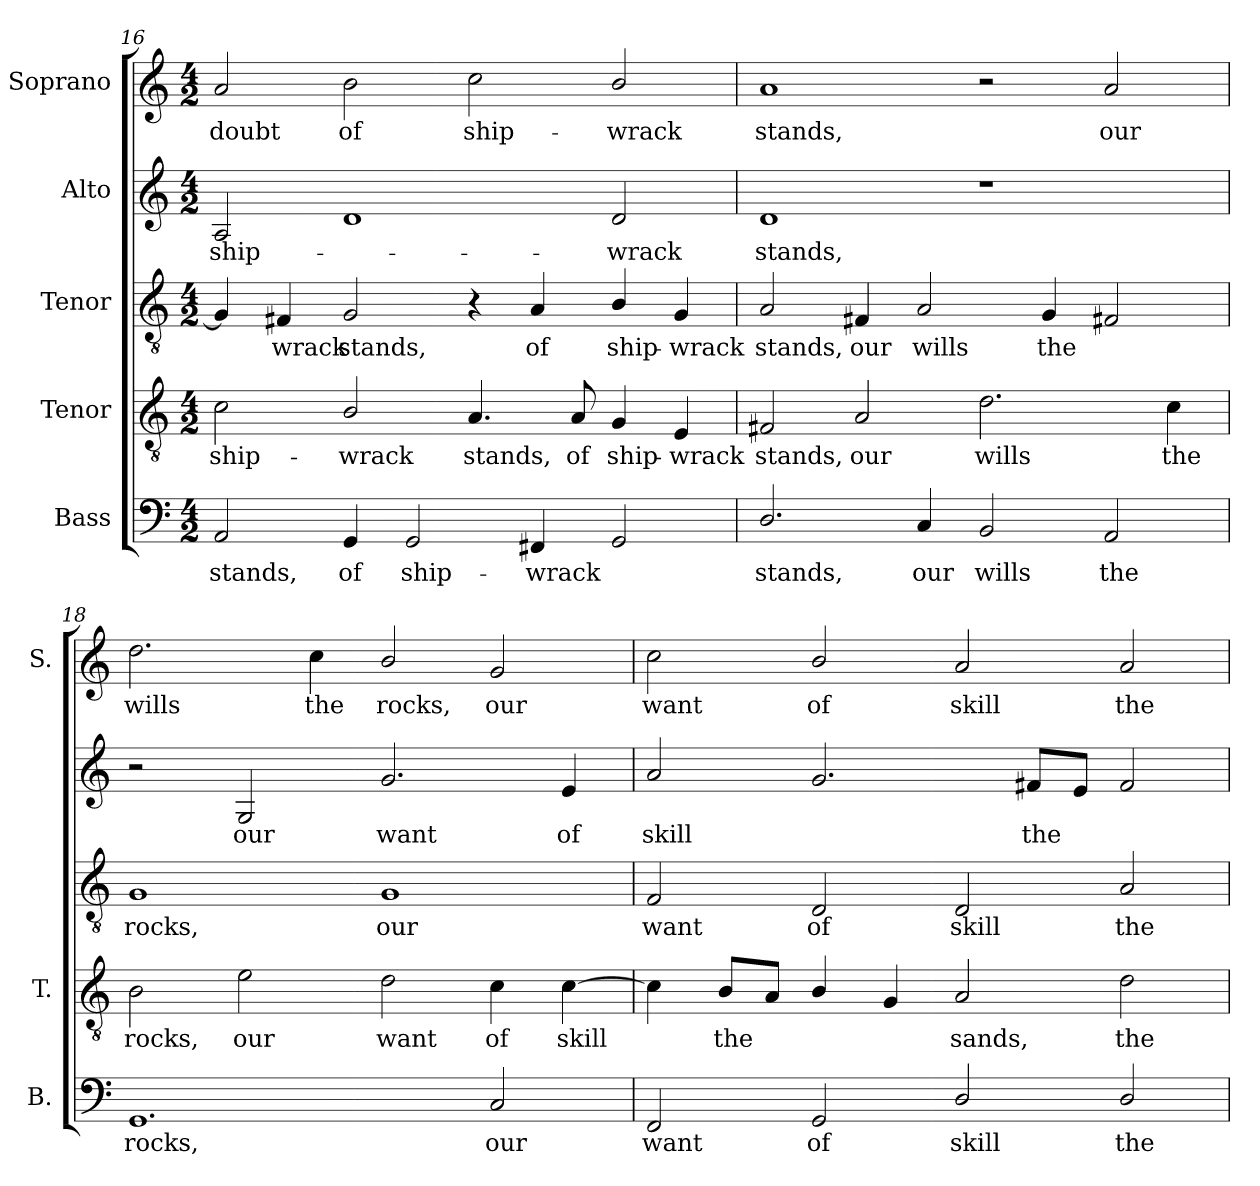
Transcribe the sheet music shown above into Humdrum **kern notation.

**kern	**text	**kern	**text	**kern	**text	**kern	**text	**kern	**text
*part5	*part5	*part4	*part4	*part3	*part3	*part2	*part2	*part1	*part1
*staff5	*staff5	*staff4	*staff4	*staff3	*staff3	*staff2	*staff2	*staff1	*staff1
*I"Bass	*	*I"Tenor	*	*I"Tenor	*	*I"Alto	*	*I"Soprano	*
*I'B.	*	*I'T.	*	*	*	*	*	*I'S.	*
!!LO:LB:g=z
*clefF4	*	*clefGv2	*	*clefGv2	*	*clefG2	*	*clefG2	*
*	*	*ITrd7c12	*	*ITrd7c12	*	*	*	*	*
*k[]	*	*k[]	*	*k[]	*	*k[]	*	*k[]	*
*C:	*	*C:	*	*C:	*	*C:	*	*C:	*
*M4/2	*	*M4/2	*	*M4/2	*	*M4/2	*	*M4/2	*
=16	=16	=16	=16	=16	=16	=16	=16	=16	=16
!	!LO:LY:b:color=#000000	!	!	!	!	!	!	!	!
!	!	!	!LO:LY:b:color=#000000	!	!	!	!	!	!
!	!	!	!	!	!	!	!LO:LY:b:color=#000000	!	!
!	!	!	!	!	!	!	!	!	!LO:LY:b:color=#000000
2AAi/	stands,	2Ci\	ship-	4GGi/]	.	2Ai/	ship-	2ai/	doubt
!	!	!	!	!	!LO:LY:b:color=#000000	!	!	!	!
.	.	.	.	4FF#Xi/	-wrack	.	.	.	.
!	!LO:LY:b:color=#000000	!	!	!	!	!	!	!	!
!	!	!	!LO:LY:b:color=#000000	!	!	!	!	!	!
!	!	!	!	!	!LO:LY:b:color=#000000	!	!	!	!
!	!	!	!	!	!	!	!	!	!LO:LY:b:color=#000000
4GGi/	of	2BBi/	-wrack	2GGi/	stands,	1di	.	2bi\	of
!	!LO:LY:b:color=#000000	!	!	!	!	!	!	!	!
2GGi/	ship-	.	.	.	.	.	.	.	.
!	!	!	!LO:LY:b:color=#000000	!	!	!	!	!	!
!	!	!	!	!	!	!	!	!	!LO:LY:b:color=#000000
.	.	4.AAi/	stands,	4r	.	.	.	2cci\	ship-
!	!LO:LY:b:color=#000000	!	!	!	!	!	!	!	!
!	!	!	!	!	!LO:LY:b:color=#000000	!	!	!	!
4FF#Xi/	-wrack	.	.	4AAi/	of	.	.	.	.
!	!	!	!LO:LY:b:color=#000000	!	!	!	!	!	!
.	.	8AAi/	of	.	.	.	.	.	.
!	!	!	!LO:LY:b:color=#000000	!	!	!	!	!	!
!	!	!	!	!	!LO:LY:b:color=#000000	!	!	!	!
!	!	!	!	!	!	!	!LO:LY:b:color=#000000	!	!
!	!	!	!	!	!	!	!	!	!LO:LY:b:color=#000000
2GGi/	.	4GGi/	ship-	4BBi/	ship-	2di/	-wrack	2bi/	-wrack
!	!	!	!LO:LY:b:color=#000000	!	!	!	!	!	!
!	!	!	!	!	!LO:LY:b:color=#000000	!	!	!	!
.	.	4EEi/	-wrack	4GGi/	-wrack	.	.	.	.
=17	=17	=17	=17	=17	=17	=17	=17	=17	=17
!	!LO:LY:b:color=#000000	!	!	!	!	!	!	!	!
!	!	!	!LO:LY:b:color=#000000	!	!	!	!	!	!
!	!	!	!	!	!LO:LY:b:color=#000000	!	!	!	!
!	!	!	!	!	!	!	!LO:LY:b:color=#000000	!	!
!	!	!	!	!	!	!	!	!	!LO:LY:b:color=#000000
2.Di/	stands,	2FF#Xi/	stands,	2AAi/	stands,	1di	stands,	1ai	stands,
!	!	!	!LO:LY:b:color=#000000	!	!	!	!	!	!
!	!	!	!	!	!LO:LY:b:color=#000000	!	!	!	!
.	.	2AAi/	our	4FF#Xi/	our	.	.	.	.
!	!LO:LY:b:color=#000000	!	!	!	!	!	!	!	!
!	!	!	!	!	!LO:LY:b:color=#000000	!	!	!	!
4Ci/	our	.	.	2AAi/	wills	.	.	.	.
!	!LO:LY:b:color=#000000	!	!	!	!	!	!	!	!
!	!	!	!LO:LY:b:color=#000000	!	!	!	!	!	!
2BBi/	wills	2.Di\	wills	.	.	1r	.	2r	.
!	!	!	!	!	!LO:LY:b:color=#000000	!	!	!	!
.	.	.	.	4GGi/	the	.	.	.	.
!	!LO:LY:b:color=#000000	!	!	!	!	!	!	!	!
!	!	!	!	!	!	!	!	!	!LO:LY:b:color=#000000
2AAi/	the	.	.	2FF#Xi/	.	.	.	2ai/	our
!	!	!	!LO:LY:b:color=#000000	!	!	!	!	!	!
.	.	4Ci\	the	.	.	.	.	.	.
=18	=18	=18	=18	=18	=18	=18	=18	=18	=18
!	!LO:LY:b:color=#000000	!	!	!	!	!	!	!	!
!	!	!	!LO:LY:b:color=#000000	!	!	!	!	!	!
!	!	!	!	!	!LO:LY:b:color=#000000	!	!	!	!
!	!	!	!	!	!	!	!	!	!LO:LY:b:color=#000000
1.GGi	rocks,	2BBi\	rocks,	1GGi	rocks,	2r	.	2.ddi\	wills
!	!	!	!LO:LY:b:color=#000000	!	!	!	!	!	!
!	!	!	!	!	!	!	!LO:LY:b:color=#000000	!	!
.	.	2Ei\	our	.	.	2Gi/	our	.	.
!	!	!	!	!	!	!	!	!	!LO:LY:b:color=#000000
.	.	.	.	.	.	.	.	4cci\	the
!	!	!	!LO:LY:b:color=#000000	!	!	!	!	!	!
!	!	!	!	!	!LO:LY:b:color=#000000	!	!	!	!
!	!	!	!	!	!	!	!LO:LY:b:color=#000000	!	!
!	!	!	!	!	!	!	!	!	!LO:LY:b:color=#000000
.	.	2Di\	want	1GGi	our	2.gi/	want	2bi/	rocks,
!	!LO:LY:b:color=#000000	!	!	!	!	!	!	!	!
!	!	!	!LO:LY:b:color=#000000	!	!	!	!	!	!
!	!	!	!	!	!	!	!	!	!LO:LY:b:color=#000000
2Ci/	our	4Ci\	of	.	.	.	.	2gi/	our
!	!	!	!LO:LY:b:color=#000000	!	!	!	!	!	!
!	!	!	!	!	!	!	!LO:LY:b:color=#000000	!	!
.	.	[4Ci\	skill	.	.	4ei/	of	.	.
=19	=19	=19	=19	=19	=19	=19	=19	=19	=19
!	!LO:LY:b:color=#000000	!	!	!	!	!	!	!	!
!	!	!	!	!	!LO:LY:b:color=#000000	!	!	!	!
!	!	!	!	!	!	!	!LO:LY:b:color=#000000	!	!
!	!	!	!	!	!	!	!	!	!LO:LY:b:color=#000000
2FFi/	want	4Ci\]	.	2FFi/	want	2ai/	skill	2cci\	want
!	!	!	!LO:LY:b:color=#000000	!	!	!	!	!	!
.	.	8BBi/L	the	.	.	.	.	.	.
.	.	8AAi/J	.	.	.	.	.	.	.
!	!LO:LY:b:color=#000000	!	!	!	!	!	!	!	!
!	!	!	!	!	!LO:LY:b:color=#000000	!	!	!	!
!	!	!	!	!	!	!	!	!	!LO:LY:b:color=#000000
2GGi/	of	4BBi/	.	2DDi/	of	2.gi/	.	2bi/	of
.	.	4GGi/	.	.	.	.	.	.	.
!	!LO:LY:b:color=#000000	!	!	!	!	!	!	!	!
!	!	!	!LO:LY:b:color=#000000	!	!	!	!	!	!
!	!	!	!	!	!LO:LY:b:color=#000000	!	!	!	!
!	!	!	!	!	!	!	!	!	!LO:LY:b:color=#000000
2Di/	skill	2AAi/	sands,	2DDi/	skill	.	.	2ai/	skill
!	!	!	!	!	!	!	!LO:LY:b:color=#000000	!	!
.	.	.	.	.	.	8f#Xi/L	the	.	.
.	.	.	.	.	.	8ei/J	.	.	.
!	!LO:LY:b:color=#000000	!	!	!	!	!	!	!	!
!	!	!	!LO:LY:b:color=#000000	!	!	!	!	!	!
!	!	!	!	!	!LO:LY:b:color=#000000	!	!	!	!
!	!	!	!	!	!	!	!	!	!LO:LY:b:color=#000000
2Di/	the	2Di\	the	2AAi/	the	2f#i/	.	2ai/	the
=	=	=	=	=	=	=	=	=	=
*-	*-	*-	*-	*-	*-	*-	*-	*-	*-
